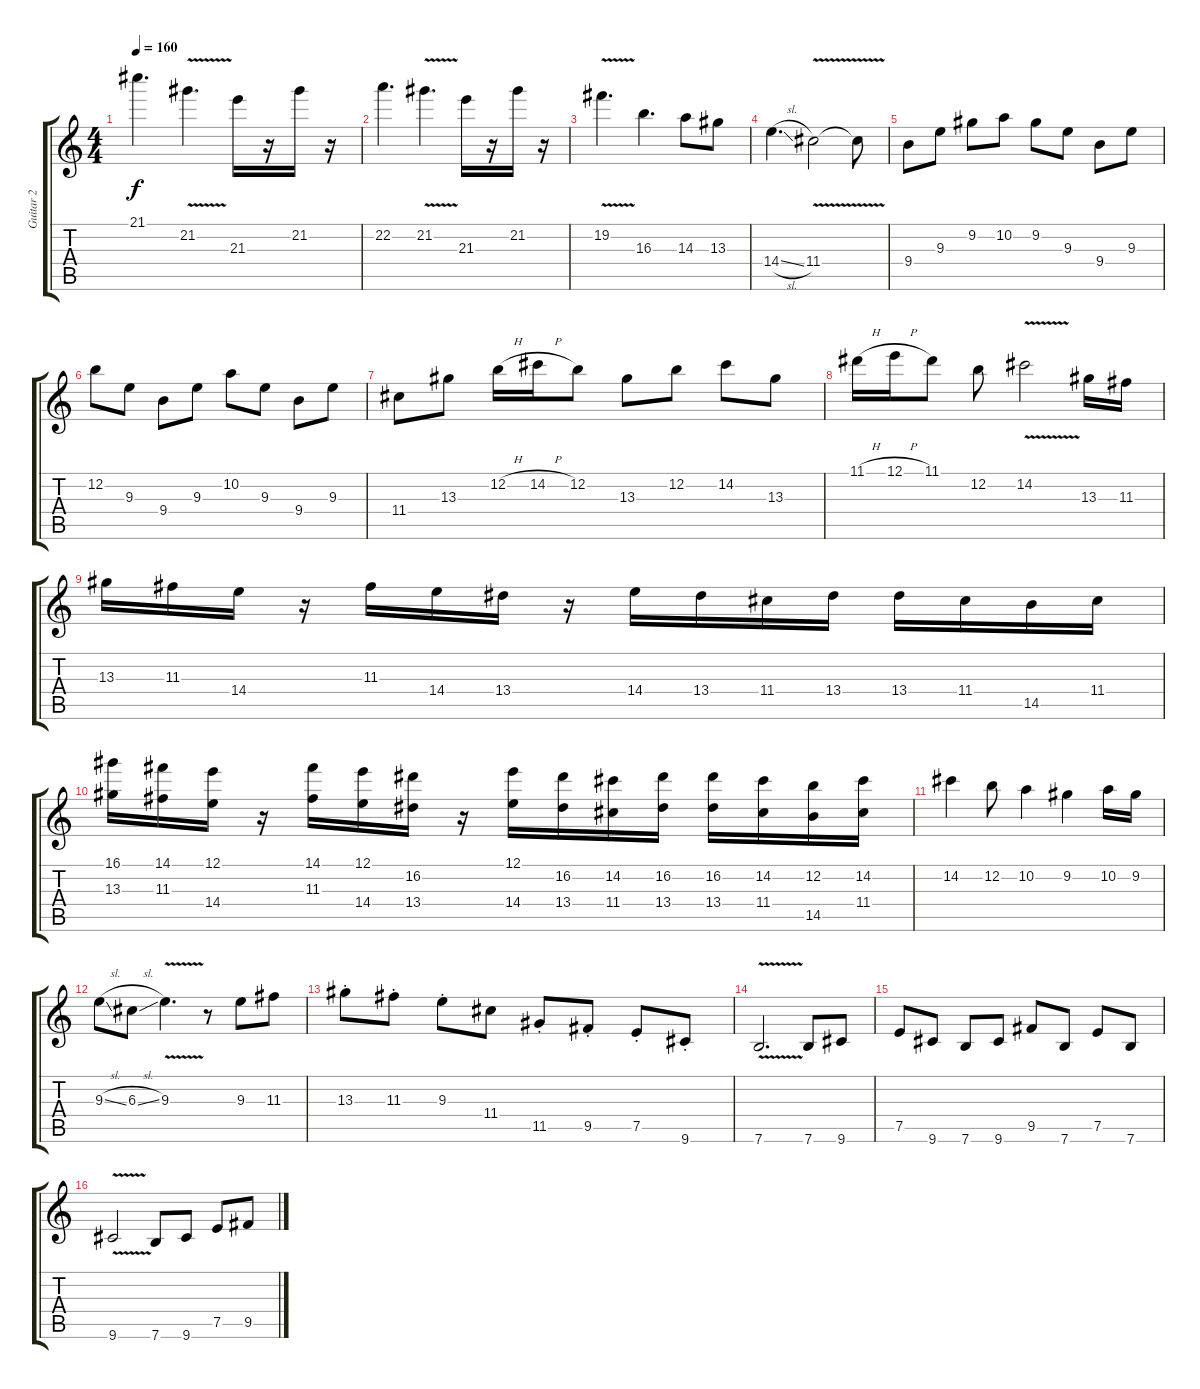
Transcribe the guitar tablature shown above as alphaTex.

\track ("Guitar 2" "Guitar 2") {instrument distortionguitar}
\staff {score tabs}
\tuning (E4 B3 G3 D3 A2 E2) {hide}
\ts (4 4)
\tempo 160
\clef g2
\ks c
21.1.4{d dy f} 21.2{v}.4{d} 21.3.16 r.16 21.2.16 r.16 |
22.2.4{d} 21.2{v}.4{d} 21.3.16 r.16 21.2.16 r.16 |
19.2{v}.4{d} 16.3.4{d} 14.3.8 13.3.8 |
14.4{sl}.4{d} 11.4{v}.2 11.4{t}.8 |
9.4.8 9.3.8 9.2.8 10.2.8 9.2.8 9.3.8 9.4.8 9.3.8 |
12.2.8 9.3.8 9.4.8 9.3.8 10.2.8 9.3.8 9.4.8 9.3.8 |
11.4.8 13.3.8 12.2{h}.16 14.2{h}.16 12.2.8 13.3.8 12.2.8 14.2.8 13.3.8 |
11.1{h}.16 12.1{h}.16 11.1.8 12.2.8 14.2{v}.2 13.3.16 11.3.16 |
13.3.16 11.3.16 14.4.16 r.16 11.3.16 14.4.16 13.4.16 r.16 14.4.16 13.4.16 11.4.16 13.4.16 13.4.16 11.4.16 14.5.16 11.4.16 |
(16.1 13.3).16{volume 14} (14.1 11.3).16 (12.1 14.4).16 r.16 (14.1 11.3).16 (12.1 14.4).16 (16.2 13.4).16 r.16 (12.1 14.4).16 (16.2 13.4).16 (14.2 11.4).16 (16.2 13.4).16 (16.2 13.4).16 (14.2 11.4).16 (12.2 14.5).16 (14.2 11.4).16 |
14.2.4{volume 16} 12.2.8 10.2.4 9.2.4 10.2.16 9.2.16 |
9.3{sl}.8 6.3{sl}.8 9.3{v}.4{d} r.8 9.3.8 11.3.8 |
13.3{st}.8 11.3{st}.8 9.3{st}.8 11.4.8 11.5{st}.8 9.5{st}.8 7.5{st}.8 9.6{st}.8 |
7.6{v}.2{d} 7.6.8 9.6.8 |
7.5.8 9.6.8 7.6.8 9.6.8 9.5.8 7.6.8 7.5.8 7.6.8 |
9.6{v}.2 7.6.8 9.6.8 7.5.8 9.5.8
